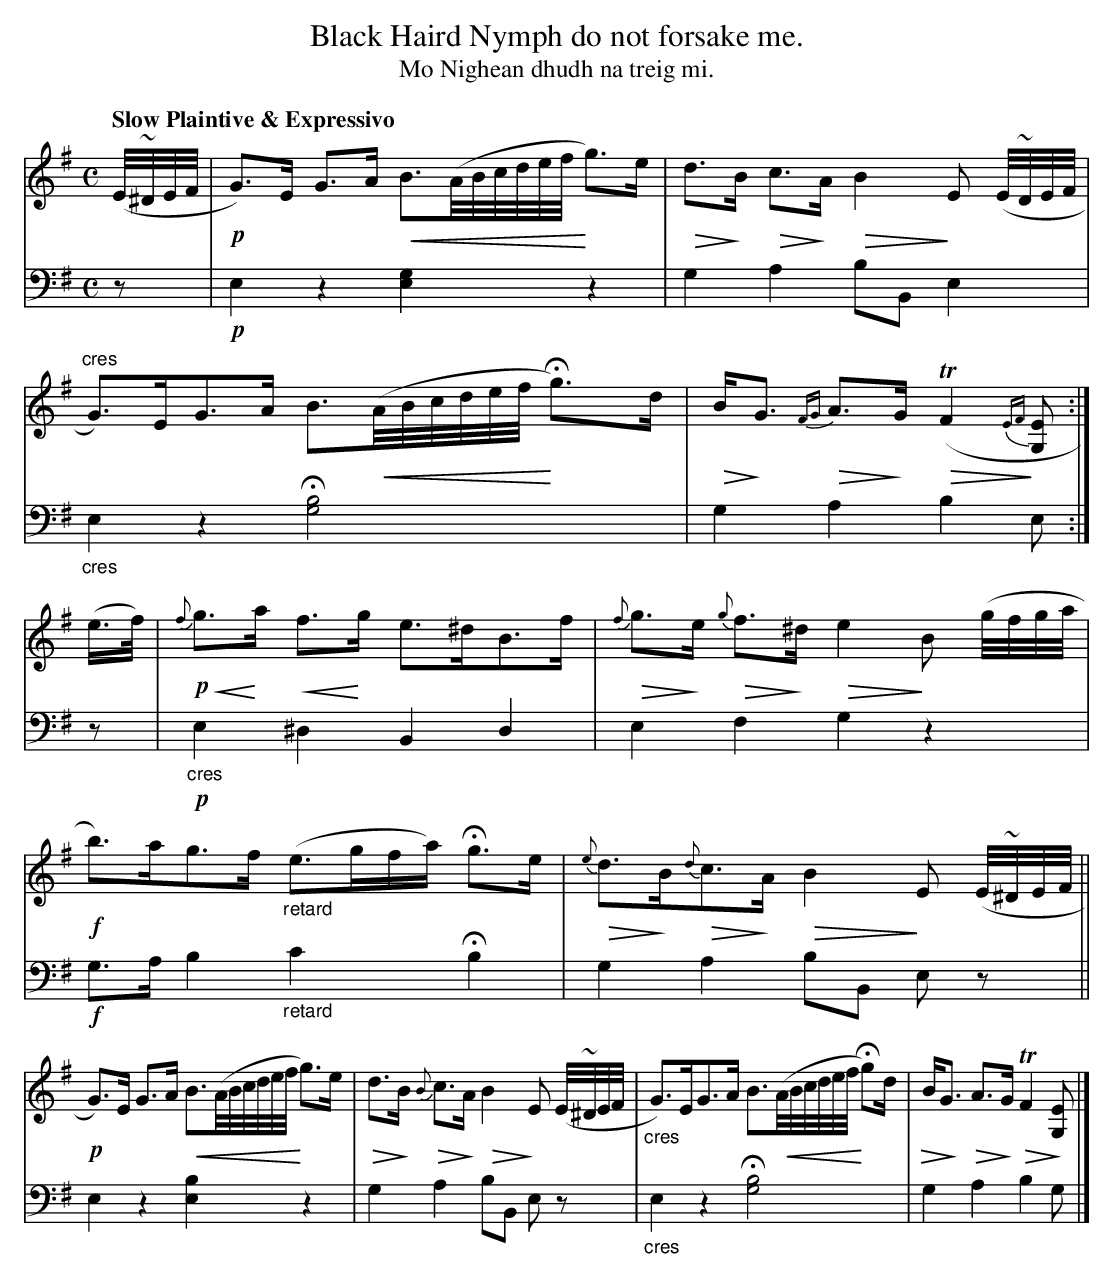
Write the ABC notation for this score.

X:1
T: Black Haird Nymph do not forsake me.
T: Mo Nighean dhudh na treig mi.
U: p=!crescendo(!
U: P=!crescendo)!
U: Q=!diminuendo(!
U: q=!diminuendo)!
M: C
L: 1/16
Q: "Slow Plaintive & Expressivo"
K: Em
V: 1 staves=2
(E/~^D/E/F/ |!p!\
G3)E G3A pB3(A/B/c/d/e/f/ Pg3)e | Qd3qB Qc3qA QB4 qE2 (E/~D/E/F/ |\
"^cres"G3)EG3A B3(pA/B/c/d/e/f/ HPg3)d | QBqG3 Q{FG}A3qG Q(TF4 q{EF}[E2G,2] :|
(e>f) |!p!\
p{f}g3Pa pf3Pg e3^dB3f | Q{f}g3qe Q{g}f3q^d Qe4 qB2 (g/f/g/a/ |!f!\
 b3)ag3f ("_retard"e3gfa) Hg3e | Q{e}d3qBQ{d}c3qA QB4 qE2 (E/~^D/E/F/ ||
!p!G3)E G3A pB3(A/B/c/d/e/f/ Pg3)e | Qd3qB Q{B}c3qA QB4 qE2 (E/~^D/E/F/ |\
"_cres"G3)EG3A B3(pA/B/c/d/e/f/ HPg2)d | QBqG3 QA3qG QTF4 q[E2G,2] |]
V: 2 clef=bass middle=d
z2 |!p! e4 z4 [g4e4]x2 z4 | g4 a4 b2B2 e4 |"_cres" e4 z4 H[b8g8]x2 | g4 a4 b4 e2 :|
z2 |!p! "_cres"e4 ^d4 B4 d4 | e4 f4 g4 z4 |!f! g3a b4 "_retard"c'4x2 Hb4 | g4 a4 b2B2 e2z2 || e4 z4
[b4e4]x2 z4 | g4 a4 b2B2 e2z2 | "_cres"e4 z4 H[b8g8]x | g4 a4 b4 g2 |]
